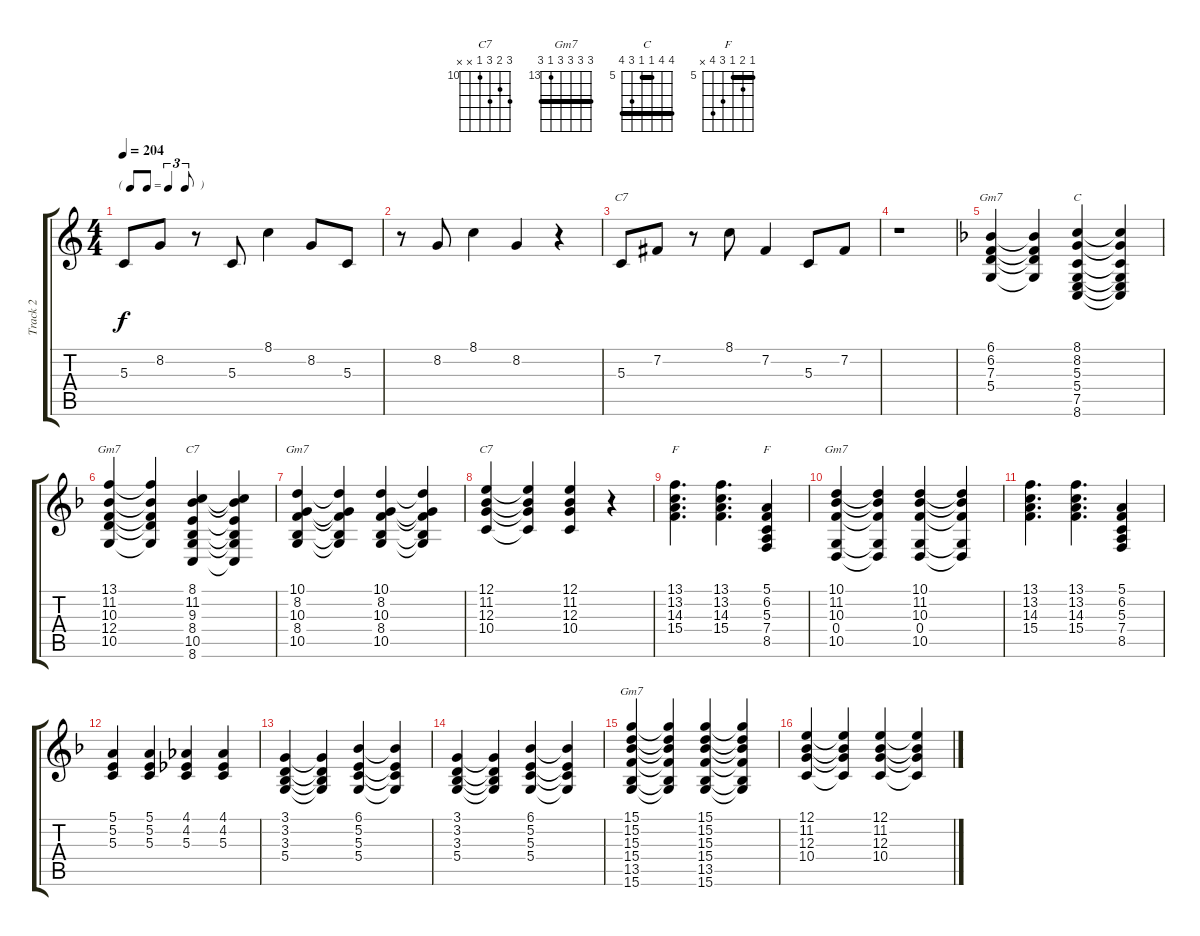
\track ("Track 2" "Track 2") {instrument acousticgrandpiano}
\staff {score tabs}
\tuning (E4 B3 G3 D3 A2 E2) {hide}
\chord ("C7" 6 5 5 5 7 8) {firstfret 5 barre 5}
\chord ("Gm7" 6 6 7 5 x x) {firstfret 5 barre 6}
\chord ("C" 8 8 5 5 7 8) {firstfret 5 barre (5 8)}
\chord ("Gm7" 13 11 10 12 10 x) {firstfret 10 barre 10}
\chord ("C7" 8 11 9 8 10 8) {firstfret 8 barre 8}
\chord ("Gm7" 10 8 10 8 10 x) {firstfret 8 barre 8}
\chord ("C7" 12 11 12 10 x x) {firstfret 10}
\chord ("F" 13 13 14 15 x x) {firstfret 13 barre 13}
\chord ("F" 5 6 5 7 8 x) {firstfret 5 barre 5}
\chord ("Gm7" 10 11 10 0 10 x) {firstfret 10 barre 10}
\chord ("Gm7" 15 15 15 15 13 15) {firstfret 13 barre 15}
\ts (4 4)
\tf triplet8th
\tempo 204
\clef g2
\ks c
5.3.8{dy f instrument acousticgrandpiano} 8.2.8 r.8 5.3.8 8.1.4 8.2.8 5.3.8 |
r.8 8.2.8 8.1.4 8.2.4 r.4 |
5.3.8{ch "C7"} 7.2.8 r.8 8.1.8 7.2.4 5.3.8 7.2.8 |
r.1 |
\ks f
(6.1 6.2 7.3 5.4).4{ch "Gm7"} (6.1{t} 6.2{t} 7.3{t} 5.4{t}).4 (8.1 8.2 5.3 5.4 7.5 8.6).4{ch "C"} (8.1{t} 8.2{t} 5.3{t} 5.4{t} 7.5{t} 8.6{t}).4 |
(13.1 11.2 10.3 12.4 10.5).4{ch "Gm7"} (13.1{t} 11.2{t} 10.3{t} 12.4{t} 10.5{t}).4 (8.1 11.2 9.3 8.4 10.5 8.6).4{ch "C7"} (8.1{t} 11.2{t} 9.3{t} 8.4{t} 10.5{t} 8.6{t}).4 |
(10.1 8.2 10.3 8.4 10.5).4{ch "Gm7"} (10.1{t} 8.2{t} 10.3{t} 8.4{t} 10.5{t}).4 (10.1 8.2 10.3 8.4 10.5).4 (10.1{t} 8.2{t} 10.3{t} 8.4{t} 10.5{t}).4 |
(12.1 11.2 12.3 10.4).4{ch "C7"} (12.1{t} 11.2{t} 12.3{t} 10.4{t}).4 (12.1 11.2 12.3 10.4).4 r.4 |
(13.1 13.2 14.3 15.4).4{d ch "F"} (13.1 13.2 14.3 15.4).4{d} (5.1 6.2 5.3 7.4 8.5).4{ch "F"} |
(10.1 11.2 10.3 0.4 10.5).4{ch "Gm7"} (10.1{t} 11.2{t} 10.3{t} 0.4{t} 10.5{t}).4 (10.1 11.2 10.3 0.4 10.5).4 (10.1{t} 11.2{t} 10.3{t} 0.4{t} 10.5{t}).4 |
(13.1 13.2 14.3 15.4).4{d} (13.1 13.2 14.3 15.4).4{d} (5.1 6.2 5.3 7.4 8.5).4 |
(5.1 5.2 5.3).4 (5.1 5.2 5.3).4 (4.1 4.2 5.3).4 (4.1 4.2 5.3).4 |
(3.1 3.2 3.3 5.4).4 (3.1{t} 3.2{t} 3.3{t} 5.4{t}).4 (6.1 5.2 5.3 5.4).4 (6.1{t} 5.2{t} 5.3{t} 5.4{t}).4 |
(3.1 3.2 3.3 5.4).4 (3.1{t} 3.2{t} 3.3{t} 5.4{t}).4 (6.1 5.2 5.3 5.4).4 (6.1{t} 5.2{t} 5.3{t} 5.4{t}).4 |
(15.1 15.2 15.3 15.4 13.5 15.6).4{ch "Gm7"} (15.1{t} 15.2{t} 15.3{t} 15.4{t} 13.5{t} 15.6{t}).4 (15.1 15.2 15.3 15.4 13.5 15.6).4 (15.1{t} 15.2{t} 15.3{t} 15.4{t} 13.5{t} 15.6{t}).4 |
(12.1 11.2 12.3 10.4).4 (12.1{t} 11.2{t} 12.3{t} 10.4{t}).4 (12.1 11.2 12.3 10.4).4 (12.1{t} 11.2{t} 12.3{t} 10.4{t}).4
